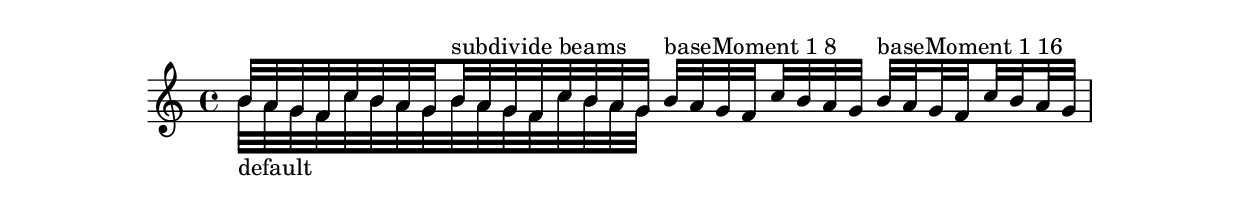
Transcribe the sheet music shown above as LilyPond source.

%% DO NOT EDIT this file manually; it is automatically
%% generated from LSR http://lsr.dsi.unimi.it
%% Make any changes in LSR itself, or in Documentation/snippets/new/ ,
%% and then run scripts/auxiliar/makelsr.py
%%
%% This file is in the public domain.
\version "2.14.2"

\header {
  lsrtags = "automatic-notation, connecting-notes, rhythms"

%% Translation of GIT committish: 6977ddc9a3b63ea810eaecb864269c7d847ccf98
  texidoces = "
Se pueden subdividir las barras automáticamente.  Estableciendo la
propiedad @code{subdivideBeams}, las barras se subdividen en
posiciones de pulso (tal y como se especifica en @code{beatLength}).

"
  doctitlees = "Subdivisiones de barra automáticas"

  texidoc = "
Beams can be subdivided automatically.  By setting the property
@code{subdivideBeams}, beams are subdivided at beat positions (as
specified in @code{beatLength}).

"
  doctitle = "Automatic beam subdivisions"
} % begin verbatim

\new Staff {
  \relative c'' {
    <<
      {
        \voiceOne
        \set subdivideBeams = ##t
        b32[ a g f c' b a g
        b32^"subdivide beams" a g f c' b a g]
      }
      \new Voice {
        \voiceTwo
        b32_"default"[ a g f c' b a g
        b32 a g f c' b a g]
      }
    >>
    \oneVoice
    \set baseMoment = #(ly:make-moment 1 8)
    \set beatStructure = #'(2 2 2 2)
    b32^"baseMoment 1 8"[ a g f c' b a g]
    \set baseMoment = #(ly:make-moment 1 16)
    \set beatStructure = #'(4 4 4 4)
    b32^"baseMoment 1 16"[ a g f c' b a g]
  }
}

